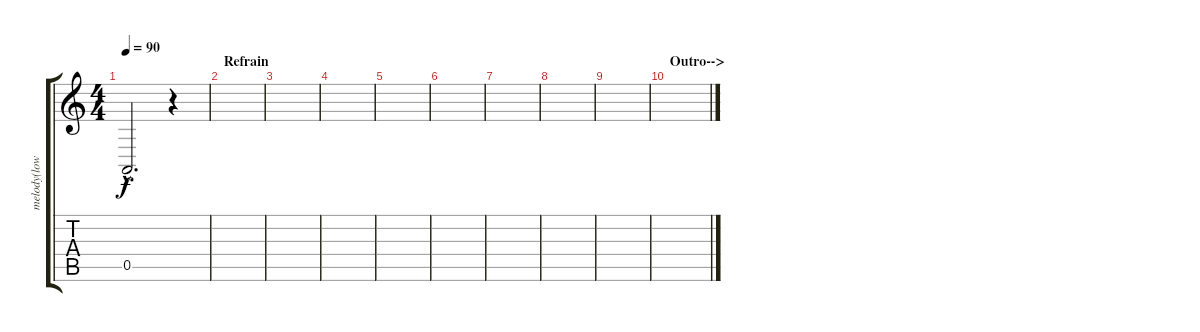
\track ("melody(low)" "melody(low") {instrument recorder}
\staff {score tabs}
\tuning (E4 B3 G3 D3 A2 E2) {hide}
\ts (4 4)
\tempo 90
\clef g2
\ks c
0.5{hac t}.2{d dy f} r.4 |
\section ("" "Refrain")
|
|
|
|
|
|
|
|
\section ("" "Outro-->")
